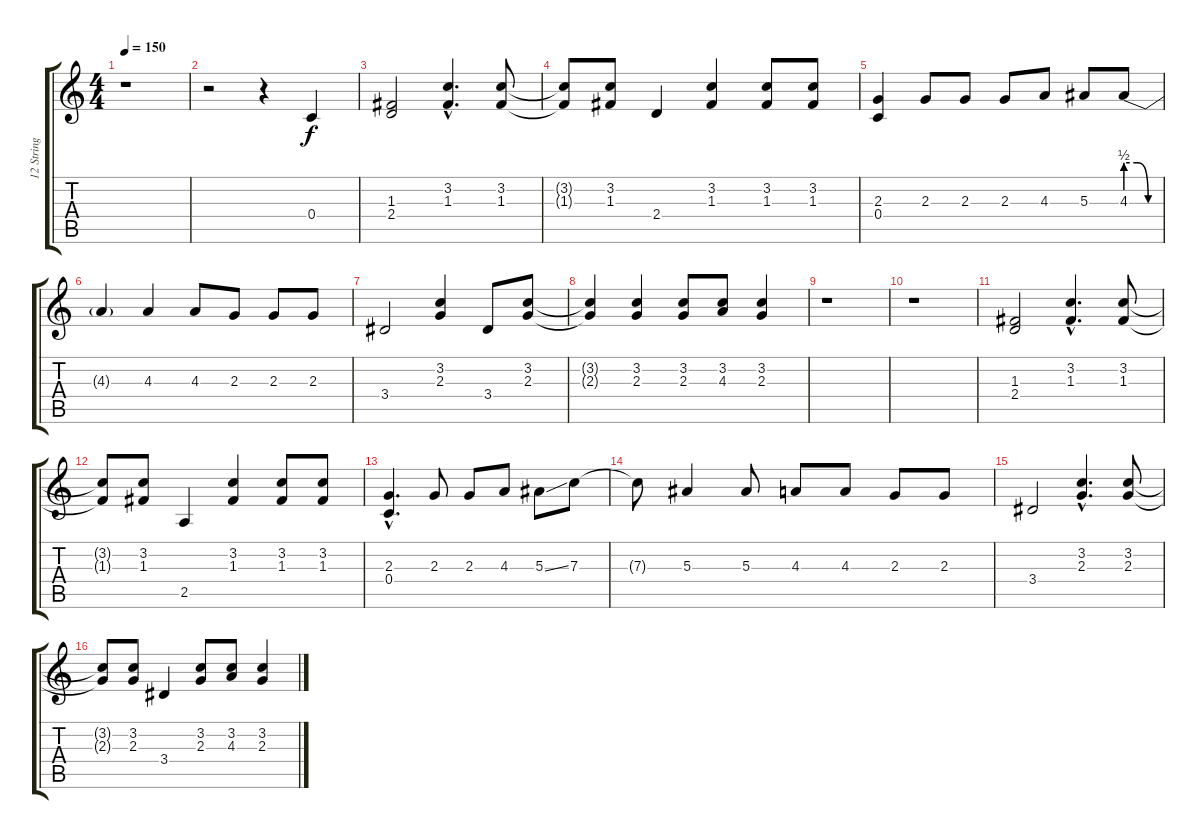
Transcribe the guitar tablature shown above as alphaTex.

\track ("12 String" "12 String") {instrument acousticguitarsteel}
\staff {score tabs}
\tuning (D4 A3 F3 C3 G2 C2) {hide}
\ts (4 4)
\tempo 150
\clef g2
\ks c
r.1{dy f} |
r.2 r.4 0.4.4 |
(1.3 2.4).2 (3.2{hac} 1.3{hac}).4{d} (3.2 1.3).8 |
(3.2{t} 1.3{t}).8 (3.2 1.3).8 2.4.4 (3.2 1.3).4 (3.2 1.3).8 (3.2 1.3).8 |
(2.3 0.4).4 2.3.8 2.3.8 2.3.8 4.3.8 5.3.8 4.3{be (custom 0 2 20 2 40 0 60 0)}.8 |
4.3{t}.4 4.3.4 4.3.8 2.3.8 2.3.8 2.3.8 |
3.4.2 (3.2 2.3).4 3.4.8 (3.2 2.3).8 |
(3.2{t} 2.3{t}).4 (3.2 2.3).4 (3.2 2.3).8 (3.2 4.3).8 (3.2 2.3).4 |
r.1 |
r.1 |
(1.3 2.4).2 (3.2{hac} 1.3{hac}).4{d} (3.2 1.3).8 |
(3.2{t} 1.3{t}).8 (3.2 1.3).8 2.5.4 (3.2 1.3).4 (3.2 1.3).8 (3.2 1.3).8 |
(2.3{hac} 0.4{hac}).4{d} 2.3.8 2.3.8 4.3.8 5.3{ss}.8 7.3.8 |
7.3{t}.8 5.3.4 5.3.8 4.3.8 4.3.8 2.3.8 2.3.8 |
3.4.2 (3.2{hac} 2.3{hac}).4{d} (3.2 2.3).8 |
(3.2{t} 2.3{t}).8 (3.2 2.3).8 3.4.4 (3.2 2.3).8 (3.2 4.3).8 (3.2 2.3).4
